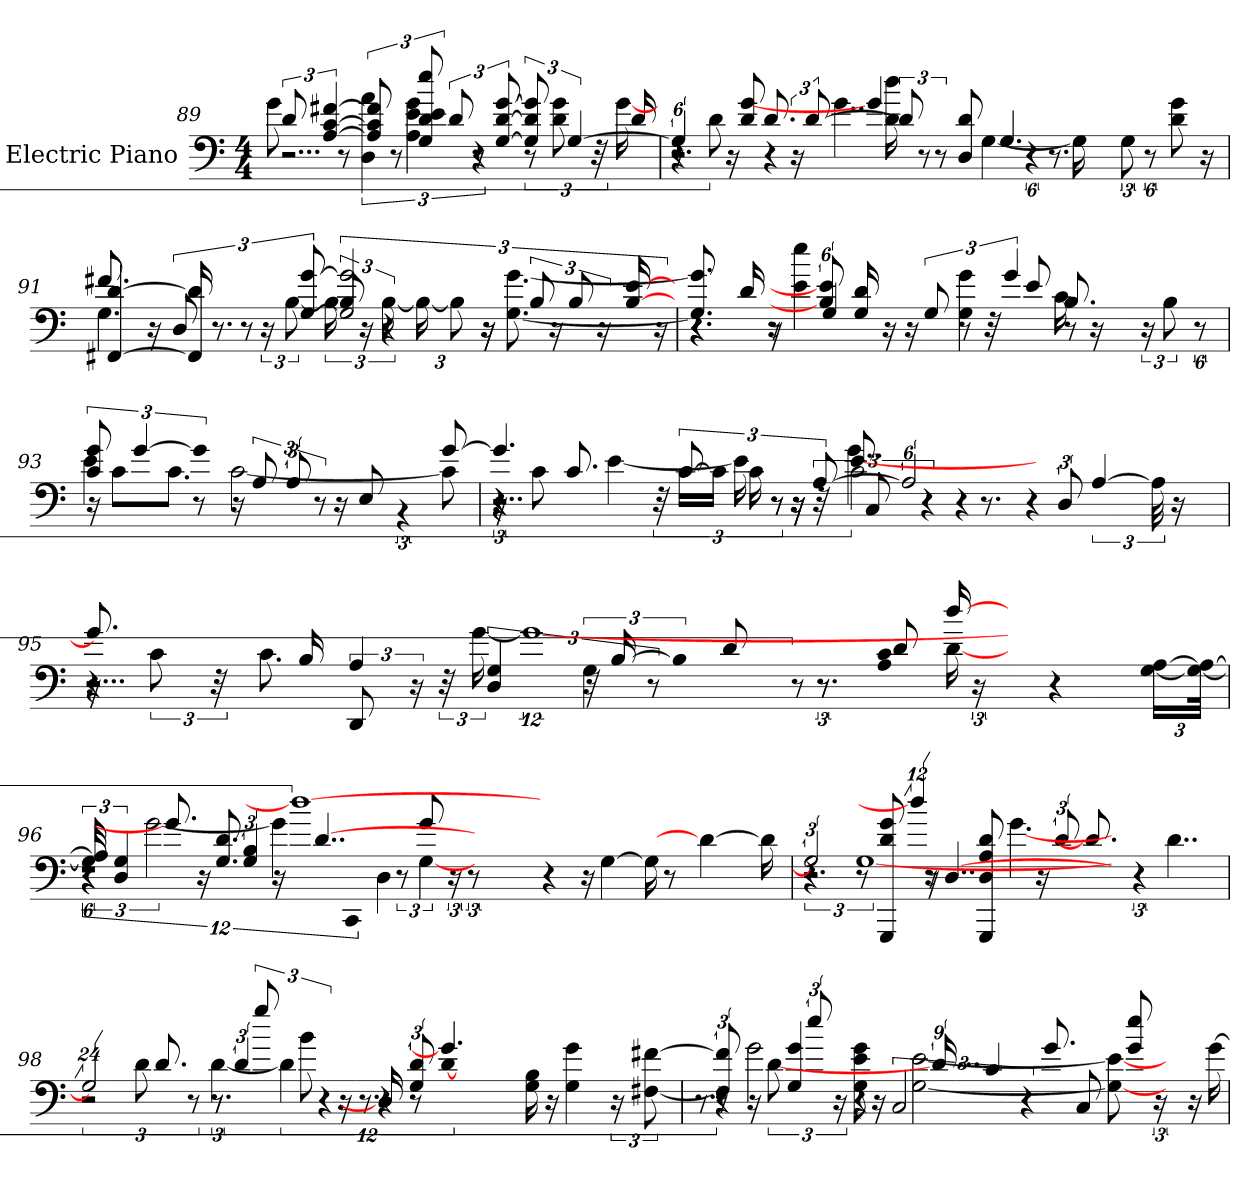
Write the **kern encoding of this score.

**kern
*part1
*staff1
*I"Electric Piano
*I'E.Pno
*clefF4
*M4/4
=89
*^
*	*^
12d	8g	2...r
[6A [6c [6f#X	.	.
.	8r	.
12A] 12c] 12f#]	6D 6a	.
12r	.	.
12G 12e 12ee 12d	6A 6e 6g	.
12d	.	.
12r	6r	.
[12g [12G [12d	.	.
12g] 12G] 12d]	12r	.
[6G	12g 12d	.
.	48r	.
.	[16g	16d
=90	=90	=90
*	*	*^
24%5G]	8.r	4r	2r
.	12d	.	.
16r	.	.	.
.	.	8g 8d	.
8.d	48%5r	.	.
.	4..g	24r	.
.	.	[12d	.
4g]	.	.	.
.	.	12d]	16dd 16d
.	.	.	8r
.	.	12r	.
.	.	8D 8d	.
.	.	.	[4G
4.G	.	.	.
.	.	24%5r	.
.	8.r	.	.
.	.	.	16G]
.	24%11ryy	24%11ryy	24%11ryy
12G	.	.	.
48%5r	.	.	.
8d 8g	.	.	.
16r	.	.	.
*	*	*v	*v
=91	=91	=91
8.f#X	4.G	[4d [4FF#X
16r	.	.
12D	.	16d] 16FF#]
.	.	8.r
12r	.	.
.	24r	.
[12G [12g	[12B	.
3G] 3g]	24B]	12B
.	24r	.
.	[24B\L	6r
.	24B\L_	.
.	12B\J]	.
.	16r	16r
.	[8.G [8.g	12B
24r	.	.
12B	.	.
.	.	24r
.	.	[16e [16B
24r	.	.
=92	=92	=92
8.G] 8.g]	4r	4.r
16d	.	.
8r	16r	.
.	4e 4ee	.
48%5e] 48%5B]	.	4G
16G 16d	.	.
16r	.	.
.	16r	.
12G	.	.
.	4G 4g	8r
48r	.	.
6g	.	.
.	.	8e
8.B	16c	8r
.	16r	.
.	24%7ryy	24%7ryy
24r	.	.
12B	.	.
48%5r	.	.
=93	=93	=93
12c 12g	4e	16r
.	.	8c\L
[6g	.	.
.	.	8.c\J
12%7g]	8r	.
.	[2c	16r
.	.	12A
.	.	16r
.	.	8E
.	.	6r
12A	.	.
.	8c]	[8g
12r	.	.
=94	=94	=94
*	*^	*^
*	*	*	*	*
4.g]	16r	6r	4..r	2r
.	8c	.	.	.
.	.	8.c	.	.
.	[4e	.	.	.
.	.	48r	.	.
12c	.	[24c\LL	.	.
.	.	24c\JJ]	.	.
.	16e]	.	16c	.
12r	.	12r	.	.
.	16r	.	16r	16r
[12A	.	48r	.	.
.	12%5c	12C	[4..g	8.e
12%5A]	.	.	.	.
.	.	6r	.	.
.	.	.	.	4r
.	.	8.r	.	.
.	48r	.	.	.
.	4.ryy	4.ryy	4.ryy	4.ryy
12D	.	.	.	.
[6A	.	.	.	.
48A]	.	.	.	.
16r	.	.	.	.
=95	=95	=95	=95	=95
8.g]	16r	4r	2r	2...r
.	12c	.	.	.
.	48r	.	.	.
.	8.c	.	.	.
16B	.	.	.	.
4A	.	12DD	.	.
.	.	24r	.	.
.	48r	.	.	.
.	[24g	6G 6D	.	.
.	12%7g_	.	.	.
48r	.	.	4G	.
[24B	.	.	.	.
.	.	12r	.	.
48%13B]	.	.	.	.
.	.	8d	.	.
.	.	12r	8.r	.
48%5r	.	8d	.	.
6A 6c	.	.	[16d	[16dd
.	.	24r	.	.
.	8.ryy	8.ryy	8.ryy	8.ryy
48r	.	.	.	.
[24G\ [24ALL	.	.	.	.
48G\_ 48A_JJk	.	.	.	.
=96	=96	=96	=96	=96
48G] 48A]	6r	4r	12%7r	6%5r
6D 6G	.	.	.	.
.	[3g	.	.	.
8.g]	.	.	.	.
.	.	16r	.	.
.	.	8.d 8.G	.	.
6B 6G	.	.	.	.
.	4g]	16r	.	.
24%19dd_	.	.	.	.
.	.	[4..d	.	.
.	.	.	12CC	.
.	.	.	4D	.
.	12r	.	.	.
.	[6G	.	.	8g
.	.	.	12r	.
.	.	.	.	24r
.	1ryy	1ryy	1ryy	1ryy
6r	.	.	.	.
16r	.	.	.	.
[4G	.	.	.	.
16G]	.	.	.	.
8r	.	.	.	.
4d_	4ryy	4ryy	4ryy	4ryy
16d]	16ryy	16ryy	16ryy	16ryy
*	*	*	*v	*v
=97	=97	=97	=97
3G]	3r	4.r	2r
8r	[3%2G	.	.
.	.	8g 8GGG 8d	.
48%7dd]	.	.	.
.	.	16r	8r
.	.	[4..D	.
8A 8GGG 8D 8d	.	.	.
.	.	.	[4.g
16r	.	.	.
12d	.	.	.
8.d]	.	.	.
.	3%2ryy	3%2ryy	3%2ryy
6r	.	.	.
4..d	.	.	.
=98	=98	=98	=98
48%19G]	3r	2r	2r
.	12d	.	.
8.d	.	.	.
.	12r	.	.
.	[6d	8r	8.r
6d	.	.	.
.	.	12gg	.
.	48%7d]	.	.
.	.	.	8b
.	.	6r	.
16r	.	.	.
16D]	48%5r	.	8.r
12d 12G	.	8r	.
.	[12d	.	.
4.g]	.	.	.
.	6%5ryy	6%5ryy	6%5ryy
16B 16G	.	.	.
16r	.	.	.
4G 4g	.	.	.
24r	.	.	.
[12F#X [12f#X	.	.	.
=99	=99	=99	=99
12F#] 12f#]	8r	8.r	12%5r
16r	.	.	.
.	12d	.	.
4G 4g	.	.	.
.	.	12ee	.
.	24r	.	.
.	8e 8G 8g	.	.
.	.	16r	.
.	.	3C	.
.	[2G [2e	.	.
18...d]	.	.	.
.	.	.	6g
4c	.	.	.
.	.	.	12%5r
.	.	6r	.
8.g	.	.	.
.	.	8C	.
.	8G_ 8e_	.	.
8g 8ee	.	.	.
.	.	24r	.
.	8.ryy	8.ryy	8.ryy
16r	.	.	.
[16g	.	.	.
*v	*v	*v	*v
=
*-
